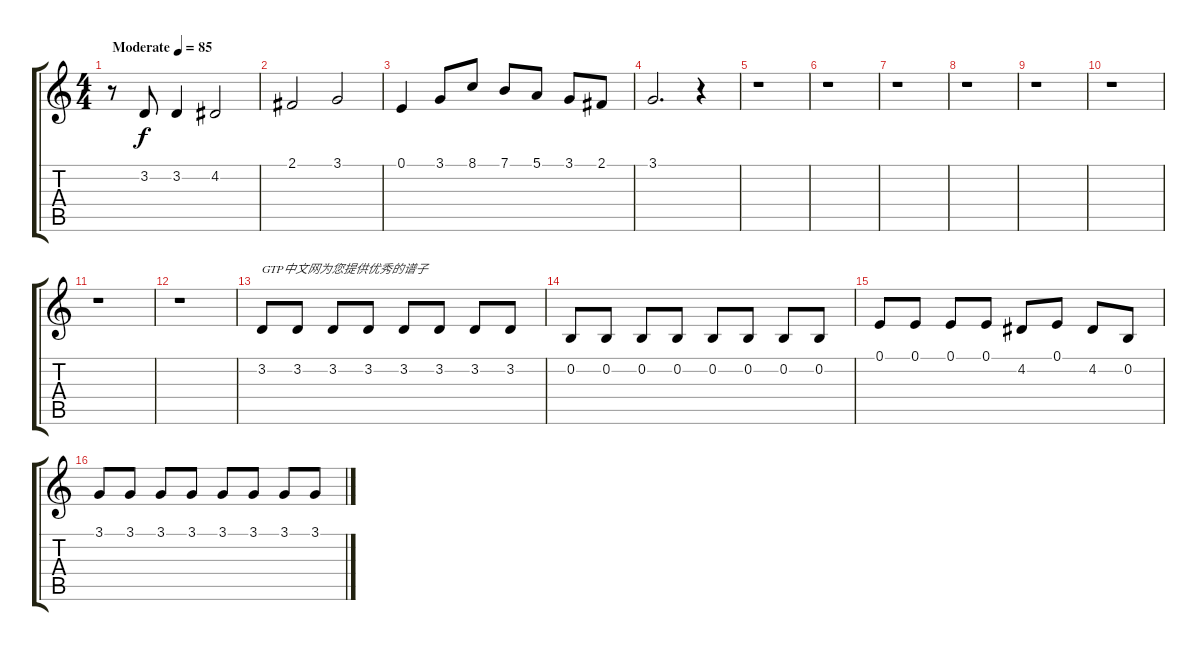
\track "" {instrument lead6voice}
\staff {score tabs}
\tuning (E4 B3 G3 D3 A2 E2) {hide}
\ts (4 4)
\tempo (85 "Moderate")
\clef g2
\ks c
r.8{dy f instrument lead6voice} 3.2.8 3.2.4 4.2.2 |
2.1.2 3.1.2 |
0.1.4 3.1.8 8.1.8 7.1.8 5.1.8 3.1.8 2.1.8 |
3.1.2{d} r.4 |
r.1 |
r.1 |
r.1 |
r.1 |
r.1 |
r.1 |
r.1 |
r.1 |
3.2.8{txt "GTP中文网为您提供优秀的谱子"} 3.2.8 3.2.8 3.2.8 3.2.8 3.2.8 3.2.8 3.2.8 |
0.2.8 0.2.8 0.2.8 0.2.8 0.2.8 0.2.8 0.2.8 0.2.8 |
0.1.8 0.1.8 0.1.8 0.1.8 4.2.8 0.1.8 4.2.8 0.2.8 |
3.1.8 3.1.8 3.1.8 3.1.8 3.1.8 3.1.8 3.1.8 3.1.8
